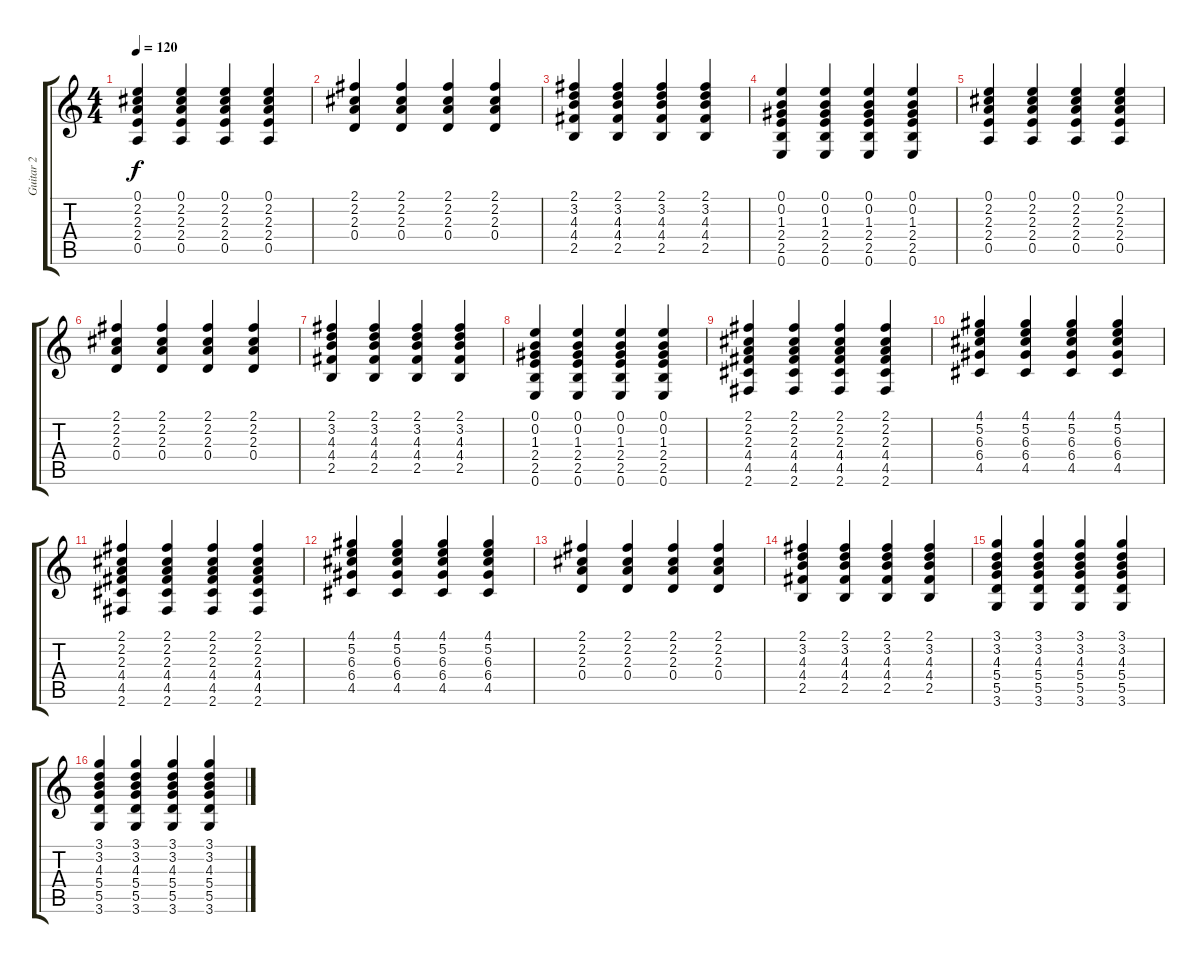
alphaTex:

\track ("Guitar 2" "Guitar 2") {instrument distortionguitar}
\staff {score tabs}
\tuning (E4 B3 G3 D3 A2 E2) {hide}
\ts (4 4)
\tempo 120
\clef g2
\ks c
(0.1 2.2 2.3 2.4 0.5).4{dy f} (0.1 2.2 2.3 2.4 0.5).4 (0.1 2.2 2.3 2.4 0.5).4 (0.1 2.2 2.3 2.4 0.5).4 |
(2.1 2.2 2.3 0.4).4 (2.1 2.2 2.3 0.4).4 (2.1 2.2 2.3 0.4).4 (2.1 2.2 2.3 0.4).4 |
(2.1 3.2 4.3 4.4 2.5).4 (2.1 3.2 4.3 4.4 2.5).4 (2.1 3.2 4.3 4.4 2.5).4 (2.1 3.2 4.3 4.4 2.5).4 |
(0.1 0.2 1.3 2.4 2.5 0.6).4 (0.1 0.2 1.3 2.4 2.5 0.6).4 (0.1 0.2 1.3 2.4 2.5 0.6).4 (0.1 0.2 1.3 2.4 2.5 0.6).4 |
(0.1 2.2 2.3 2.4 0.5).4 (0.1 2.2 2.3 2.4 0.5).4 (0.1 2.2 2.3 2.4 0.5).4 (0.1 2.2 2.3 2.4 0.5).4 |
(2.1 2.2 2.3 0.4).4 (2.1 2.2 2.3 0.4).4 (2.1 2.2 2.3 0.4).4 (2.1 2.2 2.3 0.4).4 |
(2.1 3.2 4.3 4.4 2.5).4 (2.1 3.2 4.3 4.4 2.5).4 (2.1 3.2 4.3 4.4 2.5).4 (2.1 3.2 4.3 4.4 2.5).4 |
(0.1 0.2 1.3 2.4 2.5 0.6).4 (0.1 0.2 1.3 2.4 2.5 0.6).4 (0.1 0.2 1.3 2.4 2.5 0.6).4 (0.1 0.2 1.3 2.4 2.5 0.6).4 |
(2.1 2.2 2.3 4.4 4.5 2.6).4 (2.1 2.2 2.3 4.4 4.5 2.6).4 (2.1 2.2 2.3 4.4 4.5 2.6).4 (2.1 2.2 2.3 4.4 4.5 2.6).4 |
(4.1 5.2 6.3 6.4 4.5).4 (4.1 5.2 6.3 6.4 4.5).4 (4.1 5.2 6.3 6.4 4.5).4 (4.1 5.2 6.3 6.4 4.5).4 |
(2.1 2.2 2.3 4.4 4.5 2.6).4 (2.1 2.2 2.3 4.4 4.5 2.6).4 (2.1 2.2 2.3 4.4 4.5 2.6).4 (2.1 2.2 2.3 4.4 4.5 2.6).4 |
(4.1 5.2 6.3 6.4 4.5).4 (4.1 5.2 6.3 6.4 4.5).4 (4.1 5.2 6.3 6.4 4.5).4 (4.1 5.2 6.3 6.4 4.5).4 |
(2.1 2.2 2.3 0.4).4 (2.1 2.2 2.3 0.4).4 (2.1 2.2 2.3 0.4).4 (2.1 2.2 2.3 0.4).4 |
(2.1 3.2 4.3 4.4 2.5).4 (2.1 3.2 4.3 4.4 2.5).4 (2.1 3.2 4.3 4.4 2.5).4 (2.1 3.2 4.3 4.4 2.5).4 |
(3.1 3.2 4.3 5.4 5.5 3.6).4 (3.1 3.2 4.3 5.4 5.5 3.6).4 (3.1 3.2 4.3 5.4 5.5 3.6).4 (3.1 3.2 4.3 5.4 5.5 3.6).4 |
(3.1 3.2 4.3 5.4 5.5 3.6).4 (3.1 3.2 4.3 5.4 5.5 3.6).4 (3.1 3.2 4.3 5.4 5.5 3.6).4 (3.1 3.2 4.3 5.4 5.5 3.6).4
